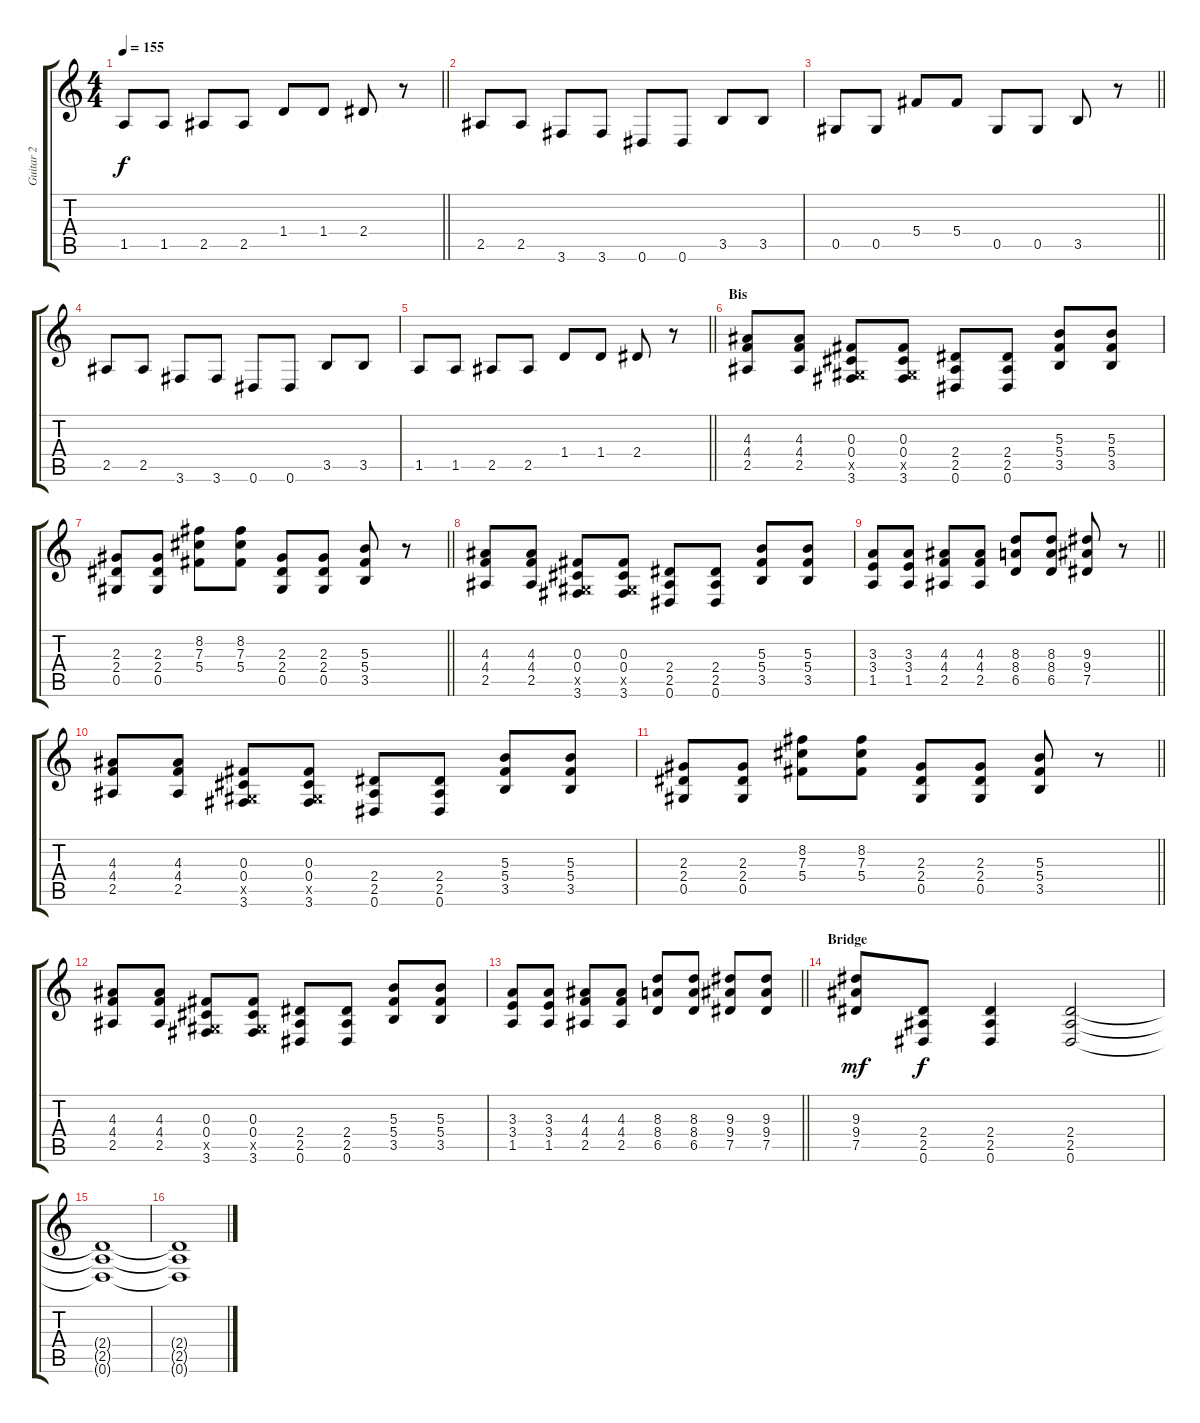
\track ("Guitar 2" "Guitar 2") {instrument distortionguitar}
\staff {score tabs}
\tuning (Eb4 Bb3 Gb3 Db3 Ab2 Eb2) {hide}
\ts (4 4)
\tempo 155
\clef g2
\barLineRight lightlight
\ks c
1.5.8{dy f} 1.5.8 2.5.8 2.5.8 1.4.8 1.4.8 2.4.8 r.8 |
2.5.8 2.5.8 3.6.8 3.6.8 0.6.8 0.6.8 3.5.8 3.5.8 |
\barLineRight lightlight
0.5.8 0.5.8 5.4.8 5.4.8 0.5.8 0.5.8 3.5.8 r.8 |
2.5.8 2.5.8 3.6.8 3.6.8 0.6.8 0.6.8 3.5.8 3.5.8 |
\barLineRight lightlight
1.5.8 1.5.8 2.5.8 2.5.8 1.4.8 1.4.8 2.4.8 r.8 |
\section ("" "Bis")
(4.3 4.4 2.5).8 (4.3 4.4 2.5).8 (0.3 0.4 0.5{x} 3.6).8 (0.3 0.4 0.5{x} 3.6).8 (2.4 2.5 0.6).8 (2.4 2.5 0.6).8 (5.3 5.4 3.5).8 (5.3 5.4 3.5).8 |
\barLineRight lightlight
(2.3 2.4 0.5).8 (2.3 2.4 0.5).8 (8.2 7.3 5.4).8 (8.2 7.3 5.4).8 (2.3 2.4 0.5).8 (2.3 2.4 0.5).8 (5.3 5.4 3.5).8 r.8 |
(4.3 4.4 2.5).8 (4.3 4.4 2.5).8 (0.3 0.4 0.5{x} 3.6).8 (0.3 0.4 0.5{x} 3.6).8 (2.4 2.5 0.6).8 (2.4 2.5 0.6).8 (5.3 5.4 3.5).8 (5.3 5.4 3.5).8 |
\barLineRight lightlight
(3.3 3.4 1.5).8 (3.3 3.4 1.5).8 (4.3 4.4 2.5).8 (4.3 4.4 2.5).8 (8.3 8.4 6.5).8 (8.3 8.4 6.5).8 (9.3 9.4 7.5).8 r.8 |
(4.3 4.4 2.5).8 (4.3 4.4 2.5).8 (0.3 0.4 0.5{x} 3.6).8 (0.3 0.4 0.5{x} 3.6).8 (2.4 2.5 0.6).8 (2.4 2.5 0.6).8 (5.3 5.4 3.5).8 (5.3 5.4 3.5).8 |
\barLineRight lightlight
(2.3 2.4 0.5).8 (2.3 2.4 0.5).8 (8.2 7.3 5.4).8 (8.2 7.3 5.4).8 (2.3 2.4 0.5).8 (2.3 2.4 0.5).8 (5.3 5.4 3.5).8 r.8 |
(4.3 4.4 2.5).8 (4.3 4.4 2.5).8 (0.3 0.4 0.5{x} 3.6).8 (0.3 0.4 0.5{x} 3.6).8 (2.4 2.5 0.6).8 (2.4 2.5 0.6).8 (5.3 5.4 3.5).8 (5.3 5.4 3.5).8 |
\barLineRight lightlight
(3.3 3.4 1.5).8 (3.3 3.4 1.5).8 (4.3 4.4 2.5).8 (4.3 4.4 2.5).8 (8.3 8.4 6.5).8 (8.3 8.4 6.5).8 (9.3 9.4 7.5).8 (9.3 9.4 7.5).8 |
\section ("" "Bridge")
(9.3 9.4 7.5).8{dy mf} (2.4 2.5 0.6).8{dy f} (2.4 2.5 0.6).4 (2.4 2.5 0.6).2 |
(2.4{t} 2.5{t} 0.6{t}).1 |
(2.4{t} 2.5{t} 0.6{t}).1
